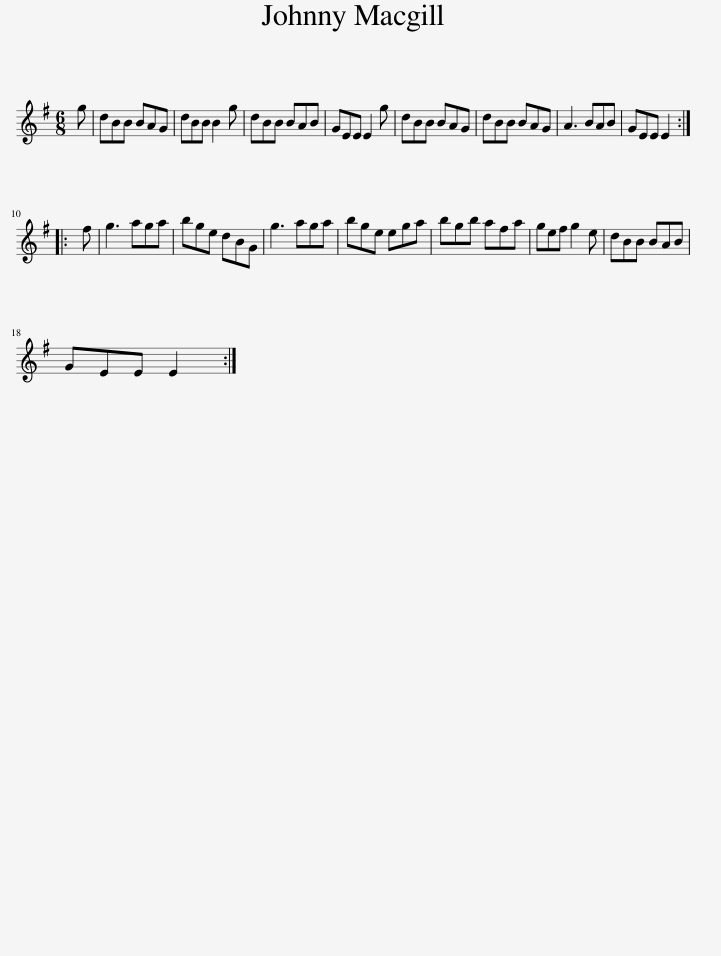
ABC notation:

X:1
L:1/8
M:6/8
I:linebreak $
K:Emin
V:1 treble
V:1
 g | dBB BAG | dBB B2 g | dBB BAB | GEE E2 g | %5
 dBB BAG | dBB BAG | A3 BAB | GEE E2 ::$ f | %10
 g3 aga | bge dBG | g3 aga | bge ega | bgb afa | %15
 gef g2 e | dBB BAB |$ GEE E2 :| %18
